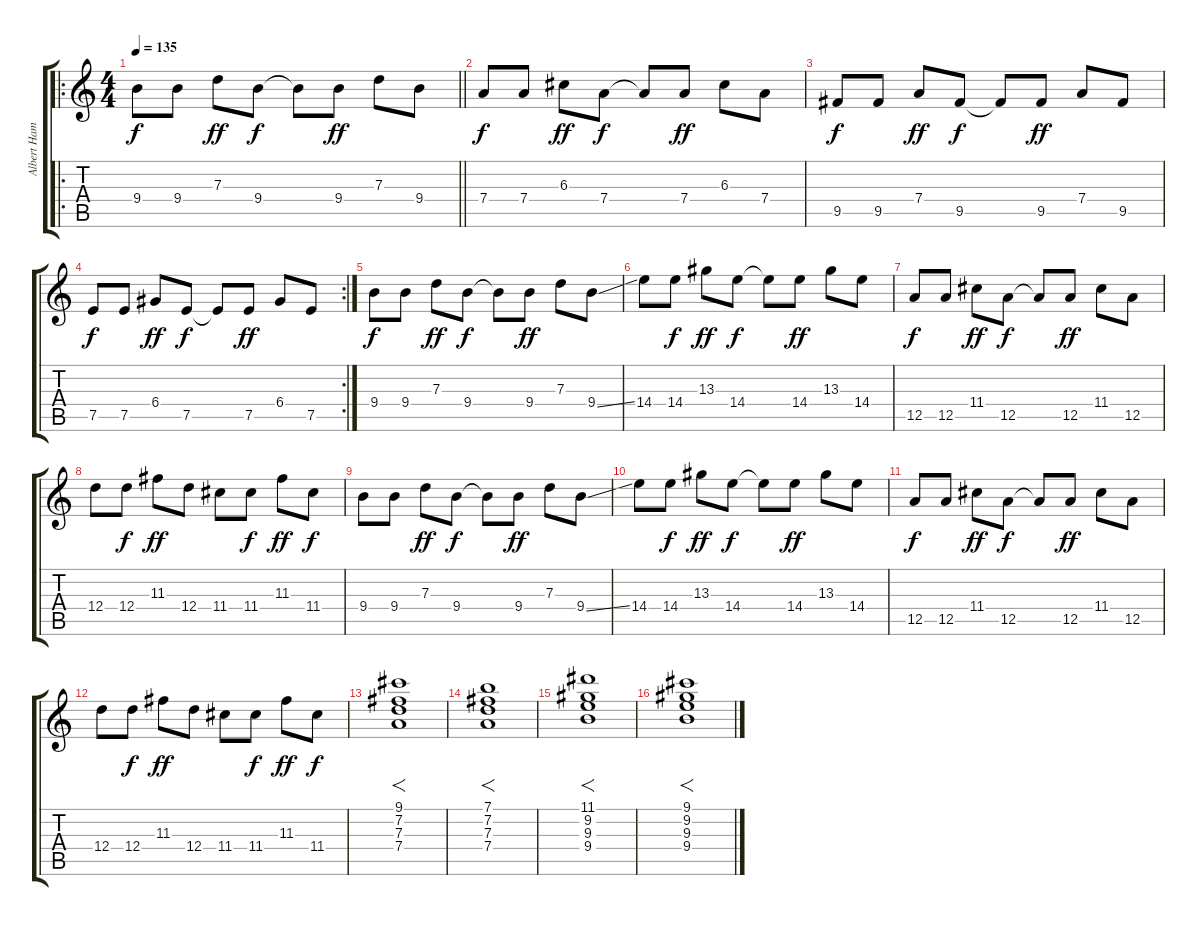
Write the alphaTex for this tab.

\track ("Albert Hammond" "Albert Ham") {instrument electricguitarjazz}
\staff {score tabs}
\tuning (E4 B3 G3 D3 A2 E2) {hide}
\ro
\ts (4 4)
\tempo 135
\clef g2
\barLineRight lightlight
\ks c
9.4.8{dy f} 9.4.8 7.3.8{dy ff} 9.4.8{dy f} 9.4{t}.8 9.4.8{dy ff} 7.3.8 9.4.8 |
7.4.8{dy f} 7.4.8 6.3.8{dy ff} 7.4.8{dy f} 7.4{t}.8 7.4.8{dy ff} 6.3.8 7.4.8 |
9.5.8{dy f} 9.5.8 7.4.8{dy ff} 9.5.8{dy f} 9.5{t}.8 9.5.8{dy ff} 7.4.8 9.5.8 |
\rc 2
7.5.8{dy f} 7.5.8 6.4.8{dy ff} 7.5.8{dy f} 7.5{t}.8 7.5.8{dy ff} 6.4.8 7.5.8 |
9.4.8{dy f} 9.4.8 7.3.8{dy ff} 9.4.8{dy f} 9.4{t}.8 9.4.8{dy ff} 7.3.8 9.4{ss}.8 |
14.4.8 14.4.8{dy f} 13.3.8{dy ff} 14.4.8{dy f} 14.4{t}.8 14.4.8{dy ff} 13.3.8 14.4.8 |
12.5.8{dy f} 12.5.8 11.4.8{dy ff} 12.5.8{dy f} 12.5{t}.8 12.5.8{dy ff} 11.4.8 12.5.8 |
12.4.8 12.4.8{dy f} 11.3.8{dy ff} 12.4.8 11.4.8 11.4.8{dy f} 11.3.8{dy ff} 11.4.8{dy f} |
9.4.8 9.4.8 7.3.8{dy ff} 9.4.8{dy f} 9.4{t}.8 9.4.8{dy ff} 7.3.8 9.4{ss}.8 |
14.4.8 14.4.8{dy f} 13.3.8{dy ff} 14.4.8{dy f} 14.4{t}.8 14.4.8{dy ff} 13.3.8 14.4.8 |
12.5.8{dy f} 12.5.8 11.4.8{dy ff} 12.5.8{dy f} 12.5{t}.8 12.5.8{dy ff} 11.4.8 12.5.8 |
12.4.8 12.4.8{dy f} 11.3.8{dy ff} 12.4.8 11.4.8 11.4.8{dy f} 11.3.8{dy ff} 11.4.8{dy f} |
(9.1 7.2 7.3 7.4).1{f} |
(7.1 7.2 7.3 7.4).1{f} |
(11.1 9.2 9.3 9.4).1{f} |
(9.1 9.2 9.3 9.4).1{f}
